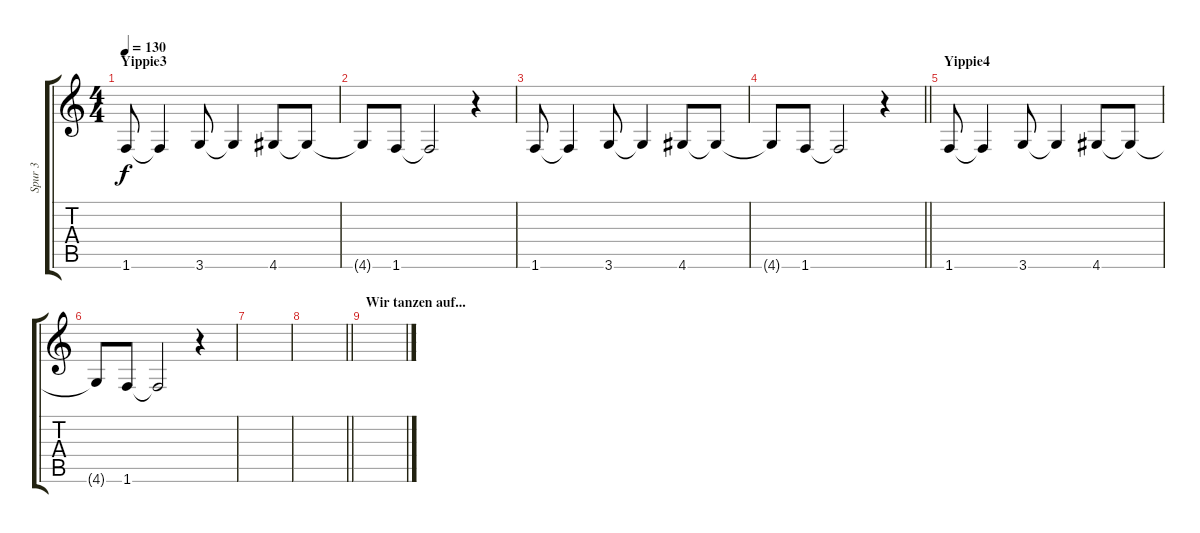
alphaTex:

\track ("Spur 3" "Spur 3") {instrument contrabass}
\staff {score tabs}
\tuning (E4 B3 G3 D3 A2 E2) {hide}
\ts (4 4)
\section ("" "Yippie3")
\tempo 130
\clef g2
\ks c
1.6.8{dy f} 1.6{t}.4 3.6.8 3.6{t}.4 4.6.8 4.6{t}.8 |
4.6{t}.8 1.6.8 1.6{t}.2 r.4 |
1.6.8 1.6{t}.4 3.6.8 3.6{t}.4 4.6.8 4.6{t}.8 |
\barLineRight lightlight
4.6{t}.8 1.6.8 1.6{t}.2 r.4 |
\section ("" "Yippie4")
1.6.8 1.6{t}.4 3.6.8 3.6{t}.4 4.6.8 4.6{t}.8 |
4.6{t}.8 1.6.8 1.6{t}.2 r.4 |
|
\barLineRight lightlight
|
\section ("" "Wir tanzen auf...")
